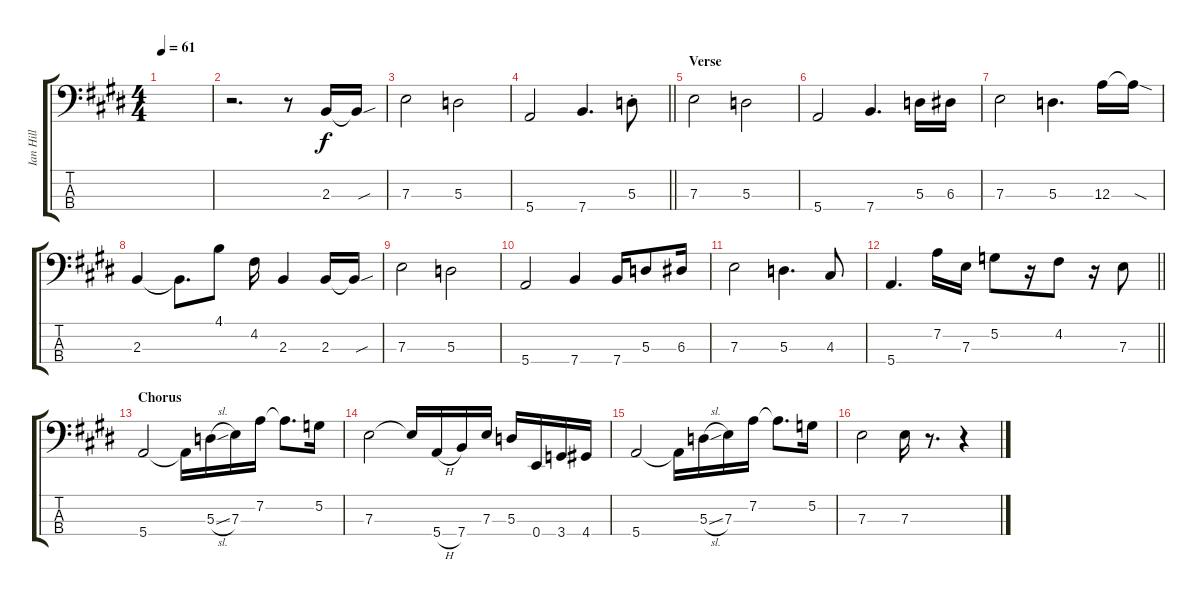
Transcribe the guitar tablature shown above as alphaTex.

\track ("Ian Hill" "Ian Hill") {instrument electricbassfinger}
\staff {score tabs}
\tuning (G2 D2 A1 E1) {hide}
\ts (4 4)
\tempo 61
\clef f4
\ks e
|
r.2{d} r.8 2.3.16 2.3{sou t}.16 |
7.3.2 5.3.2 |
\barLineRight lightlight
5.4.2 7.4.4{d} 5.3{st}.8 |
\section ("" "Verse")
7.3.2 5.3.2 |
5.4.2 7.4.4{d} 5.3.16 6.3.16 |
7.3.2 5.3.4{d} 12.3.16 12.3{sod t}.16 |
2.3.4 2.3{t}.8{d} 4.1.8 4.2.16 2.3.4 2.3.16 2.3{sou t}.16 |
7.3.2 5.3.2 |
5.4.2 7.4.4 7.4.16 5.3.8 6.3.16 |
7.3.2 5.3.4{d} 4.3.8 |
\barLineRight lightlight
5.4.4{d} 7.2.16 7.3.16 5.2.8 r.16 4.2.8 r.16 7.3.8 |
\section ("" "Chorus")
5.4.2 5.4{t}.16 5.3{sl}.16 7.3.16 7.2.16 7.2{t}.8{d} 5.2.16 |
7.3.2 7.3{t}.16 5.4{h}.16 7.4.16 7.3.16 5.3.16 0.4.16 3.4.16 4.4.16 |
5.4.2 5.4{t}.16 5.3{sl}.16 7.3.16 7.2.16 7.2{t}.8{d} 5.2.16 |
7.3.2 7.3.16 r.8{d} r.4
